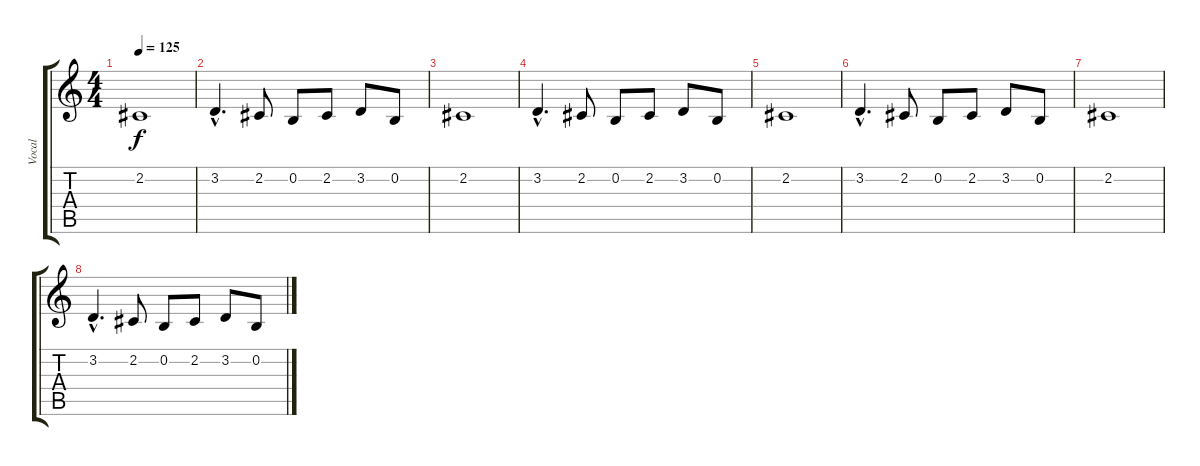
\track ("Vocal" "Vocal") {instrument clarinet}
\staff {score tabs}
\tuning (E4 B3 G3 D3 A2 E2) {hide}
\ts (4 4)
\tempo 125
\clef g2
\ks c
2.2.1{dy f} |
3.2{hac}.4{d} 2.2.8 0.2.8 2.2.8 3.2.8 0.2.8 |
2.2.1 |
3.2{hac}.4{d} 2.2.8 0.2.8 2.2.8 3.2.8 0.2.8 |
2.2.1 |
3.2{hac}.4{d} 2.2.8 0.2.8 2.2.8 3.2.8 0.2.8 |
2.2.1 |
3.2{hac}.4{d} 2.2.8 0.2.8 2.2.8 3.2.8 0.2.8
